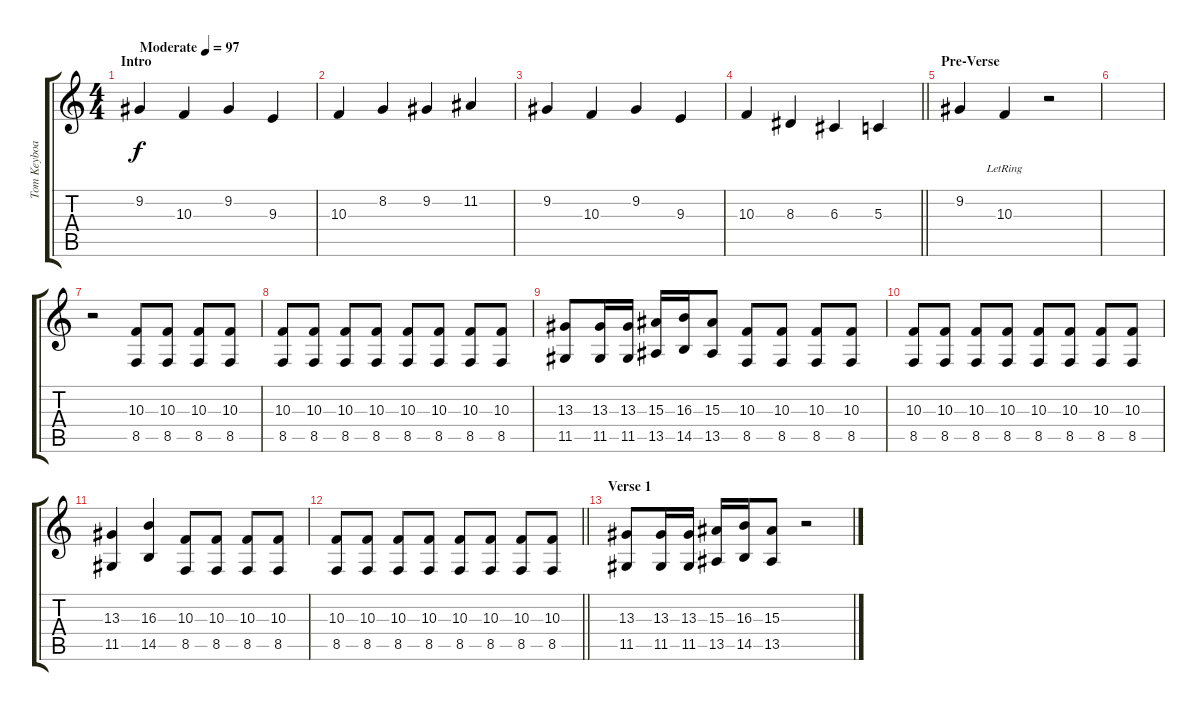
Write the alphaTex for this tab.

\track ("Tom Keyboard" "Tom Keyboa") {instrument violin}
\staff {score tabs}
\tuning (E4 B3 G3 D3 A2 E2) {hide}
\ts (4 4)
\section ("" "Intro")
\tempo (97 "Moderate")
\clef g2
\ks c
9.2.4{dy f instrument violin} 10.3.4 9.2.4 9.3.4 |
10.3.4 8.2.4 9.2.4 11.2.4 |
9.2.4 10.3.4 9.2.4 9.3.4 |
\barLineRight lightlight
10.3.4 8.3.4 6.3.4 5.3.4 |
\section ("" "Pre-Verse")
9.2.4 10.3{lr}.4 r.2 |
|
r.2{volume 11} (10.3 8.5).8 (10.3 8.5).8 (10.3 8.5).8 (10.3 8.5).8 |
(10.3 8.5).8 (10.3 8.5).8 (10.3 8.5).8 (10.3 8.5).8 (10.3 8.5).8 (10.3 8.5).8 (10.3 8.5).8 (10.3 8.5).8 |
(13.3 11.5).8 (13.3 11.5).16 (13.3 11.5).16 (15.3 13.5).16 (16.3 14.5).16 (15.3 13.5).8 (10.3 8.5).8 (10.3 8.5).8 (10.3 8.5).8 (10.3 8.5).8 |
(10.3 8.5).8 (10.3 8.5).8 (10.3 8.5).8 (10.3 8.5).8 (10.3 8.5).8 (10.3 8.5).8 (10.3 8.5).8 (10.3 8.5).8 |
(13.3 11.5).4 (16.3 14.5).4 (10.3 8.5).8 (10.3 8.5).8 (10.3 8.5).8 (10.3 8.5).8 |
\barLineRight lightlight
(10.3 8.5).8 (10.3 8.5).8 (10.3 8.5).8 (10.3 8.5).8 (10.3 8.5).8 (10.3 8.5).8 (10.3 8.5).8 (10.3 8.5).8 |
\section ("" "Verse 1")
(13.3 11.5).8 (13.3 11.5).16 (13.3 11.5).16 (15.3 13.5).16 (16.3 14.5).16 (15.3 13.5).8 r.2
